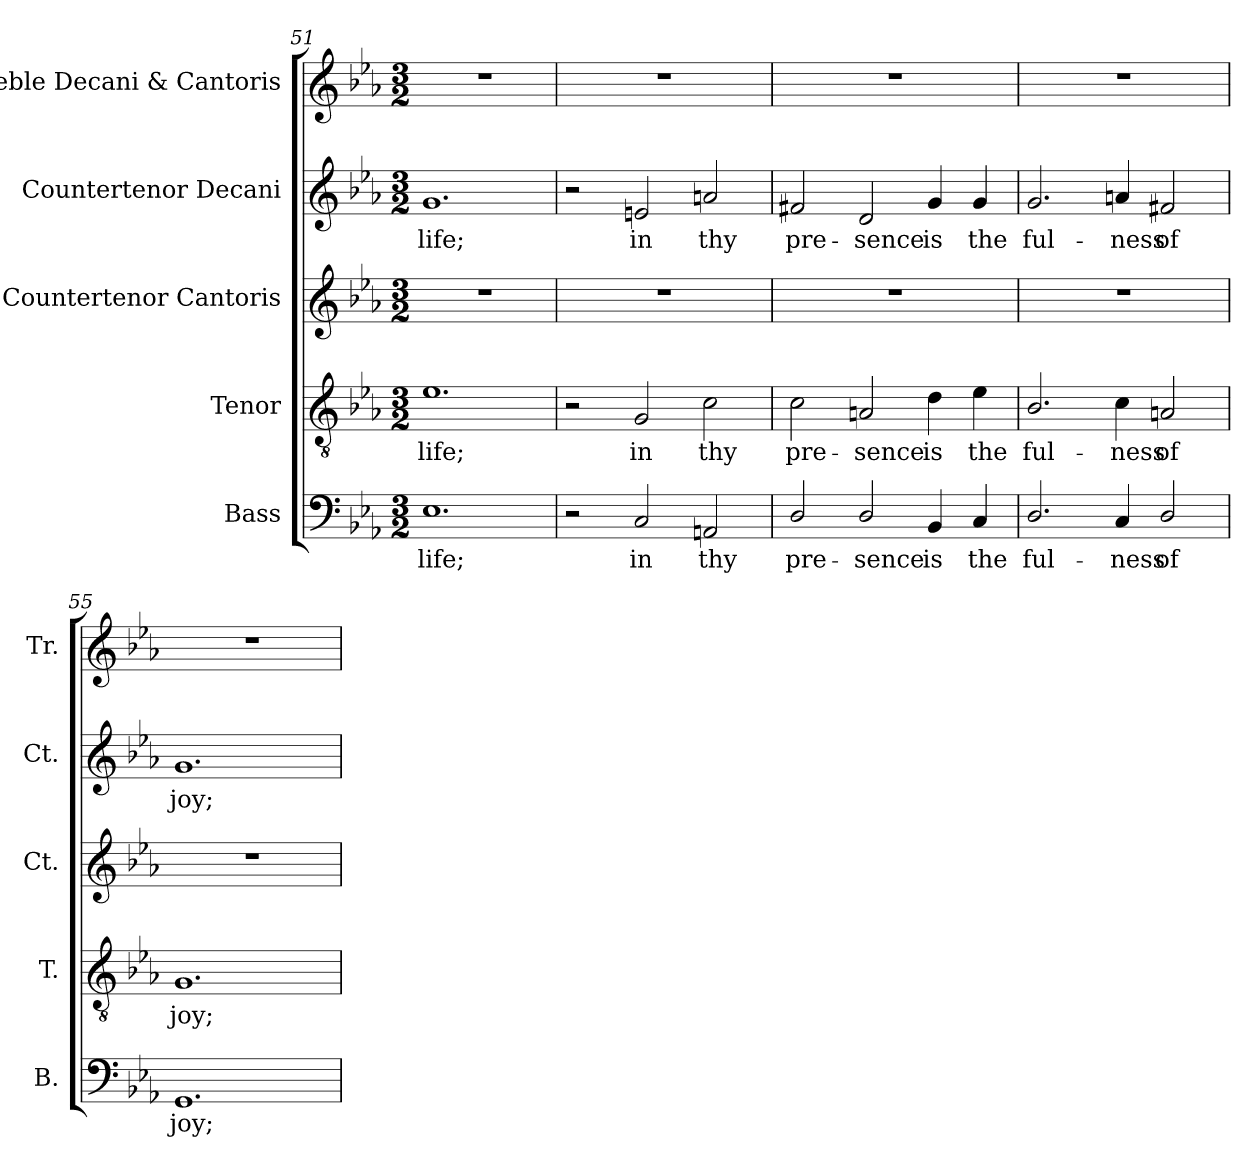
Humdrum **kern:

**kern	**text	**kern	**text	**kern	**kern	**text	**kern
*part5	*part5	*part4	*part4	*part3	*part2	*part2	*part1
*staff5	*staff5	*staff4	*staff4	*staff3	*staff2	*staff2	*staff1
*I"Bass	*	*I"Tenor	*	*I"Countertenor Cantoris	*I"Countertenor Decani	*	*I"Treble Decani & Cantoris
*I'B.	*	*I'T.	*	*I'Ct.	*I'Ct.	*	*I'Tr.
*clefF4	*	*clefGv2	*	*clefG2	*clefG2	*	*clefG2
*	*	*ITrd7c12	*	*	*	*	*
*k[b-e-a-]	*	*k[b-e-a-]	*	*k[b-e-a-]	*k[b-e-a-]	*	*k[b-e-a-]
*E-:	*	*E-:	*	*E-:	*E-:	*	*E-:
*M3/2	*	*M3/2	*	*M3/2	*M3/2	*	*M3/2
=51	=51	=51	=51	=51	=51	=51	=51
!	!LO:LY:b:color=#000000	!	!	!	!	!	!
!	!	!	!LO:LY:b:color=#000000	!LO:N:vis=1	!	!	!
!	!	!	!	!	!	!LO:LY:b:color=#000000	!LO:N:vis=1
1.E-i	life;	1.E-i	life;	1.r	1.gi	life;	1.r
!!LO:LB:g=z
=52	=52	=52	=52	=52	=52	=52	=52
!	!	!	!	!LO:N:vis=1	!	!	!LO:N:vis=1
2r	.	2r	.	1.r	2r	.	1.r
!	!LO:LY:b:color=#000000	!	!	!	!	!	!
!	!	!	!LO:LY:b:color=#000000	!	!	!	!
!	!	!	!	!	!	!LO:LY:b:color=#000000	!
2Ci/	in	2GGi/	in	.	2eni/	in	.
!	!LO:LY:b:color=#000000	!	!	!	!	!	!
!	!	!	!LO:LY:b:color=#000000	!	!	!	!
!	!	!	!	!	!	!LO:LY:b:color=#000000	!
2AAni/	thy	2Ci\	thy	.	2ani/	thy	.
=53	=53	=53	=53	=53	=53	=53	=53
!	!LO:LY:b:color=#000000	!	!	!	!	!	!
!	!	!	!LO:LY:b:color=#000000	!LO:N:vis=1	!	!	!
!	!	!	!	!	!	!LO:LY:b:color=#000000	!LO:N:vis=1
2Di/	pre-	2Ci\	pre-	1.r	2f#Xi/	pre-	1.r
!	!LO:LY:b:color=#000000	!	!	!	!	!	!
!	!	!	!LO:LY:b:color=#000000	!	!	!	!
!	!	!	!	!	!	!LO:LY:b:color=#000000	!
2Di/	-sence	2AAni/	-sence	.	2di/	-sence	.
!	!LO:LY:b:color=#000000	!	!	!	!	!	!
!	!	!	!LO:LY:b:color=#000000	!	!	!	!
!	!	!	!	!	!	!LO:LY:b:color=#000000	!
4BB-i/	is	4Di\	is	.	4gi/	is	.
!	!LO:LY:b:color=#000000	!	!	!	!	!	!
!	!	!	!LO:LY:b:color=#000000	!	!	!	!
!	!	!	!	!	!	!LO:LY:b:color=#000000	!
4Ci/	the	4E-i\	the	.	4gi/	the	.
=54	=54	=54	=54	=54	=54	=54	=54
!	!LO:LY:b:color=#000000	!	!	!	!	!	!
!	!	!	!LO:LY:b:color=#000000	!LO:N:vis=1	!	!	!
!	!	!	!	!	!	!LO:LY:b:color=#000000	!LO:N:vis=1
2.Di/	ful-	2.BB-i/	ful-	1.r	2.gi/	ful-	1.r
!	!LO:LY:b:color=#000000	!	!	!	!	!	!
!	!	!	!LO:LY:b:color=#000000	!	!	!	!
!	!	!	!	!	!	!LO:LY:b:color=#000000	!
4Ci/	-ness	4Ci\	-ness	.	4ani/	-ness	.
!	!LO:LY:b:color=#000000	!	!	!	!	!	!
!	!	!	!LO:LY:b:color=#000000	!	!	!	!
!	!	!	!	!	!	!LO:LY:b:color=#000000	!
2Di/	of	2AAni/	of	.	2f#Xi/	of	.
=55	=55	=55	=55	=55	=55	=55	=55
!	!LO:LY:b:color=#000000	!	!	!	!	!	!
!	!	!	!LO:LY:b:color=#000000	!LO:N:vis=1	!	!	!
!	!	!	!	!	!	!LO:LY:b:color=#000000	!LO:N:vis=1
1.GGi	joy;	1.GGi	joy;	1.r	1.gi	joy;	1.r
=	=	=	=	=	=	=	=
*-	*-	*-	*-	*-	*-	*-	*-
